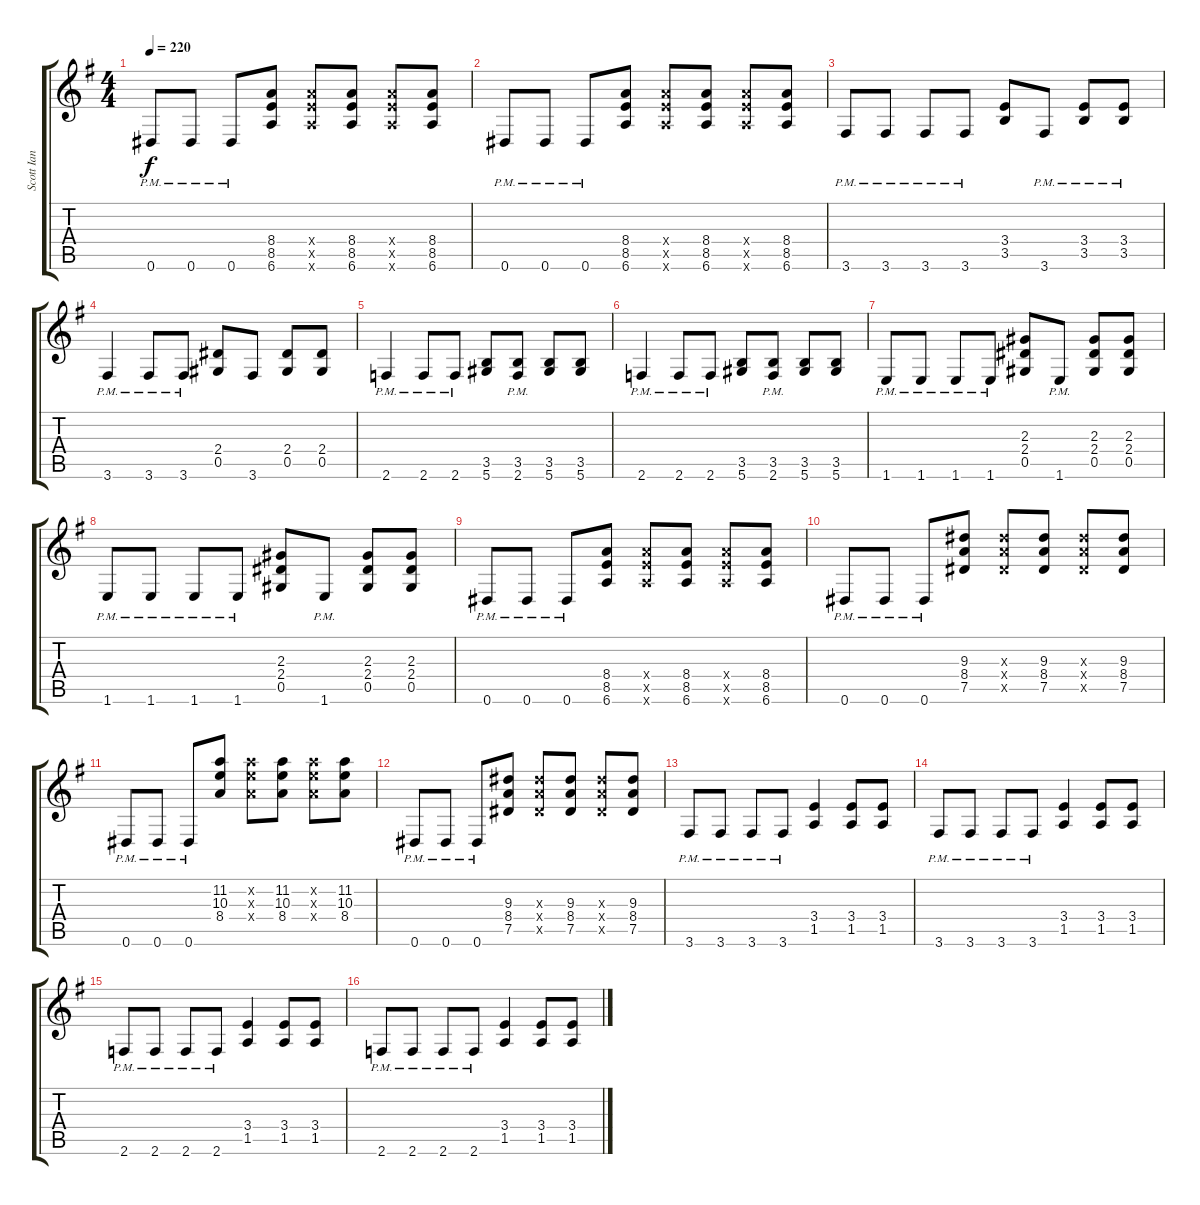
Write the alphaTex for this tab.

\track ("Scott Ian" "Scott Ian") {instrument distortionguitar}
\staff {score tabs}
\tuning (Eb4 Bb3 Gb3 Db3 Ab2 Eb2) {hide}
\ts (4 4)
\tempo 220
\clef g2
\ks g
0.6{pm}.8{dy f} 0.6{pm}.8 0.6{pm}.8 (8.4 8.5 6.6).8 (8.4{x} 8.5{x} 6.6{x}).8 (8.4 8.5 6.6).8 (8.4{x} 8.5{x} 6.6{x}).8 (8.4 8.5 6.6).8 |
0.6{pm}.8 0.6{pm}.8 0.6{pm}.8 (8.4 8.5 6.6).8 (8.4{x} 8.5{x} 6.6{x}).8 (8.4 8.5 6.6).8 (8.4{x} 8.5{x} 6.6{x}).8 (8.4 8.5 6.6).8 |
3.6{pm}.8 3.6{pm}.8 3.6{pm}.8 3.6{pm}.8 (3.4 3.5).8 3.6{pm}.8 (3.4{pm} 3.5{pm}).8 (3.4{pm} 3.5{pm}).8 |
3.6{pm}.4 3.6{pm}.8 3.6{pm}.8 (2.4 0.5).8 3.6.8 (2.4 0.5).8 (2.4 0.5).8 |
2.6{pm}.4 2.6{pm}.8 2.6{pm}.8 (3.5 5.6).8 (3.5{pm} 2.6{pm}).8 (3.5 5.6).8 (3.5 5.6).8 |
2.6{pm}.4 2.6{pm}.8 2.6{pm}.8 (3.5 5.6).8 (3.5{pm} 2.6{pm}).8 (3.5 5.6).8 (3.5 5.6).8 |
1.6{pm}.8 1.6{pm}.8 1.6{pm}.8 1.6{pm}.8 (2.3 2.4 0.5).8 1.6{pm}.8 (2.3 2.4 0.5).8 (2.3 2.4 0.5).8 |
1.6{pm}.8 1.6{pm}.8 1.6{pm}.8 1.6{pm}.8 (2.3 2.4 0.5).8 1.6{pm}.8 (2.3 2.4 0.5).8 (2.3 2.4 0.5).8 |
0.6{pm}.8 0.6{pm}.8 0.6{pm}.8 (8.4 8.5 6.6).8 (8.4{x} 8.5{x} 6.6{x}).8 (8.4 8.5 6.6).8 (8.4{x} 8.5{x} 6.6{x}).8 (8.4 8.5 6.6).8 |
0.6{pm}.8 0.6{pm}.8 0.6{pm}.8 (9.3 8.4 7.5).8 (9.3{x} 8.4{x} 7.5{x}).8 (9.3 8.4 7.5).8 (9.3{x} 8.4{x} 7.5{x}).8 (9.3 8.4 7.5).8 |
0.6{pm}.8 0.6{pm}.8 0.6{pm}.8 (11.2 10.3 8.4).8 (11.2{x} 10.3{x} 8.4{x}).8 (11.2 10.3 8.4).8 (11.2{x} 10.3{x} 8.4{x}).8 (11.2 10.3 8.4).8 |
0.6{pm}.8 0.6{pm}.8 0.6{pm}.8 (9.3 8.4 7.5).8 (9.3{x} 8.4{x} 7.5{x}).8 (9.3 8.4 7.5).8 (9.3{x} 8.4{x} 7.5{x}).8 (9.3 8.4 7.5).8 |
3.6{pm}.8 3.6{pm}.8 3.6{pm}.8 3.6{pm}.8 (3.4 1.5).4 (3.4 1.5).8 (3.4 1.5).8 |
3.6{pm}.8 3.6{pm}.8 3.6{pm}.8 3.6{pm}.8 (3.4 1.5).4 (3.4 1.5).8 (3.4 1.5).8 |
2.6{pm}.8 2.6{pm}.8 2.6{pm}.8 2.6{pm}.8 (3.4 1.5).4 (3.4 1.5).8 (3.4 1.5).8 |
2.6{pm}.8 2.6{pm}.8 2.6{pm}.8 2.6{pm}.8 (3.4 1.5).4 (3.4 1.5).8 (3.4 1.5).8
